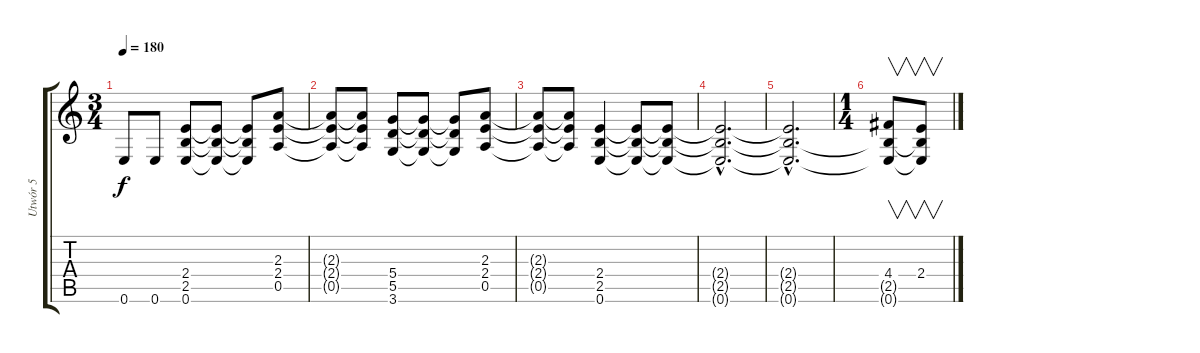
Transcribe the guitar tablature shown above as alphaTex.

\track ("Utwór 5" "Utwór 5") {instrument distortionguitar}
\staff {score tabs}
\tuning (E4 B3 G3 D3 A2 E2) {hide}
\ts (3 4)
\tempo 180
\clef g2
\ks c
0.6.8{dy f instrument distortionguitar} 0.6.8 (2.4 2.5 0.6).8 (2.4{t} 2.5{t} 0.6{t}).8 (2.4{t} 2.5{t} 0.6{t}).8 (2.3 2.4 0.5).8 |
(2.3{t} 2.4{t} 0.5{t}).8 (2.3{t} 2.4{t} 0.5{t}).8 (5.4 5.5 3.6).8 (5.4{t} 5.5{t} 3.6{t}).8 (5.4{t} 5.5{t} 3.6{t}).8 (2.3 2.4 0.5).8 |
(2.3{t} 2.4{t} 0.5{t}).8 (2.3{t} 2.4{t} 0.5{t}).8 (2.4 2.5 0.6).4 (2.4{t} 2.5{t} 0.6{t}).8 (2.4{t} 2.5{t} 0.6{t}).8 |
(2.4{hac t} 2.5{hac t} 0.6{hac t}).2{d} |
(2.4{hac t} 2.5{hac t} 0.6{hac t}).2{d} |
\ts (1 4)
(4.4 2.5{t} 0.6{t}).8{v} (2.4 2.5{t} 0.6{t}).8{v}
